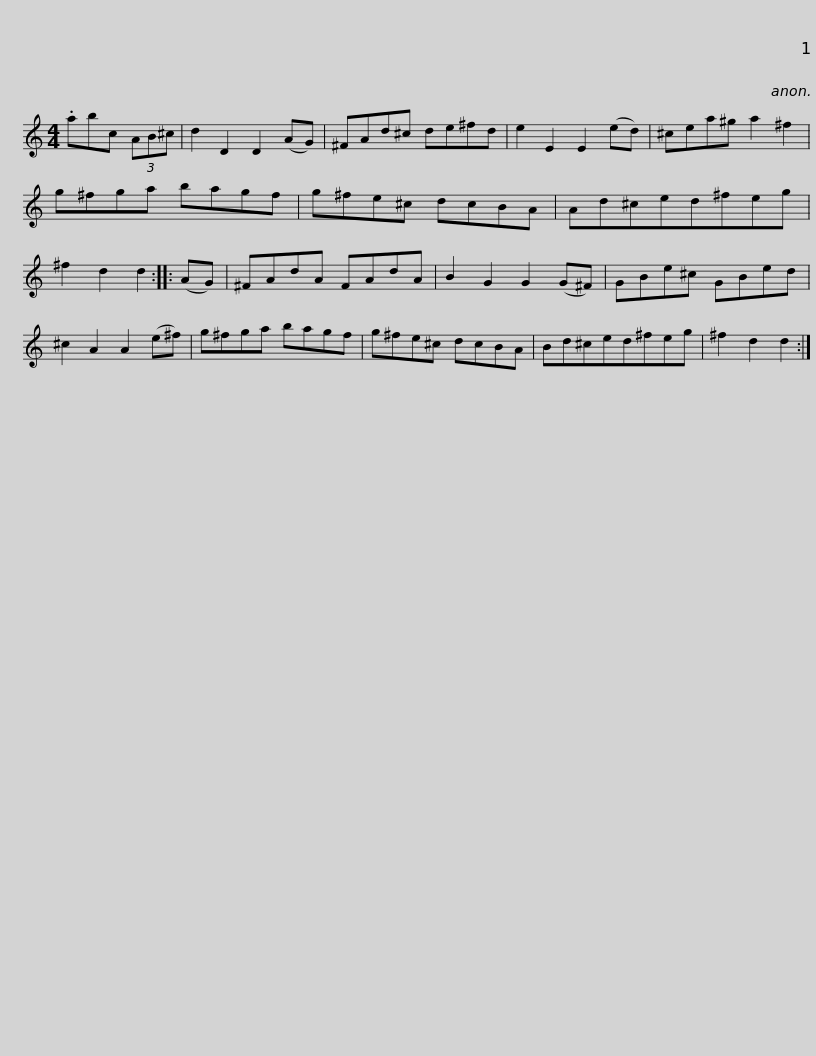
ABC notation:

X:1
L:1/8
M:4/4
I:linebreak $
K:C
V:1 treble
V:1
 .abc (3AB^c | d2 D2 D2 (AG) | ^FAd^c de^fd | e2 E2 E2 (ed) | ^cea^g a2 ^f2 | %5
 g^fga bagf |$ g^fe^c dcBA | Ad^ced^feg | ^f2 d2 d2 :: (AG) | %10
 ^FAdA FAdA | B2 G2 G2 (G^F) | GBe^c GBed |$ ^c2 A2 A2 (e^f) | g^fga bagf | %15
 g^fe^c dcBA | Bd^ced^feg | ^f2 d2 d2 :| %18
